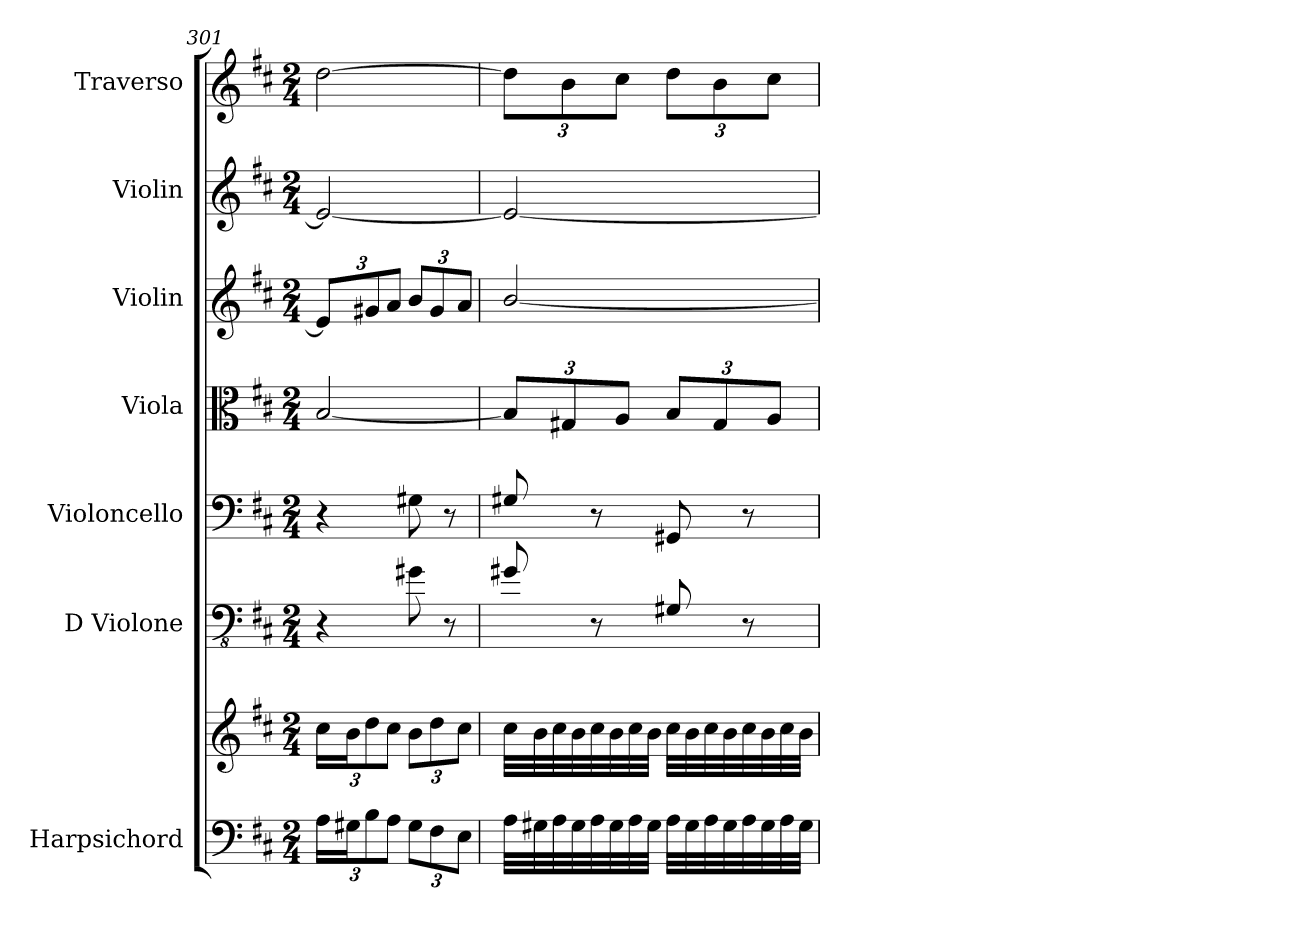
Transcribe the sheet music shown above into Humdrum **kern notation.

**kern	**kern	**kern	**kern	**kern	**kern	**kern	**kern
*part7	*part7	*part6	*part5	*part4	*part3	*part2	*part1
*staff8	*staff7	*staff6	*staff5	*staff4	*staff3	*staff2	*staff1
*I"Harpsichord	*	*I"D Violone	*I"Violoncello	*I"Viola	*I"Violin	*I"Violin	*I"Traverso
*I'Hch.	*	*I'D Vne.	*I'Vc.	*I'Vla.	*I'Vln.	*I'Vln.	*I'Trv.
*clefF4	*clefG2	*clefFv4	*clefF4	*clefC3	*clefG2	*clefG2	*clefG2
*	*	*ITrd7c12	*	*	*	*	*
*k[f#c#]	*k[f#c#]	*k[f#c#]	*k[f#c#]	*k[f#c#]	*k[f#c#]	*k[f#c#]	*k[f#c#]
*M2/4	*M2/4	*M2/4	*M2/4	*M2/4	*M2/4	*M2/4	*M2/4
*Xbrackettup	*Xbrackettup	*	*	*	*Xbrackettup	*	*
=301	=301	=301	=301	=301	=301	=301	=301
24A\LL	24cc#\LL	4r	4r	[2B/	12e/L]	2e/_	[2dd\
24G#X\J	24b\J	.	.	.	.	.	.
12B\	12dd\	.	.	.	12g#X/	.	.
12A\J	12cc#\J	.	.	.	12a/J	.	.
12G#\L	12b\L	8GG#X\	8G#X\	.	12b/L	.	.
12F#\	12dd\	.	.	.	12g#/	.	.
.	.	8r	8r	.	.	.	.
12E\J	12cc#\J	.	.	.	12a/J	.	.
!!LO:PB:g=z
=302	=302	=302	=302	=302	=302	=302	=302
*	*	*	*	*Xbrackettup	*	*	*Xbrackettup
32A\LLL	32cc#\LLL	8GG#X/	8G#X/	12B/L]	[2b/	2e/_	12dd\L]
32G#X\	32b\	.	.	.	.	.	.
32A\	32cc#\	.	.	.	.	.	.
.	.	.	.	12G#X/	.	.	12b\
32G#\	32b\	.	.	.	.	.	.
32A\	32cc#\	8r	8r	.	.	.	.
32G#\	32b\	.	.	.	.	.	.
.	.	.	.	12A/J	.	.	12cc#\J
32A\	32cc#\	.	.	.	.	.	.
32G#\JJJ	32b\JJJ	.	.	.	.	.	.
32A\LLL	32cc#\LLL	8GGG#X/	8GG#X/	12B/L	.	.	12dd\L
32G#\	32b\	.	.	.	.	.	.
32A\	32cc#\	.	.	.	.	.	.
.	.	.	.	12G#/	.	.	12b\
32G#\	32b\	.	.	.	.	.	.
32A\	32cc#\	8r	8r	.	.	.	.
32G#\	32b\	.	.	.	.	.	.
.	.	.	.	12A/J	.	.	12cc#\J
32A\	32cc#\	.	.	.	.	.	.
32G#\JJJ	32b\JJJ	.	.	.	.	.	.
=	=	=	=	=	=	=	=
*-	*-	*-	*-	*-	*-	*-	*-
